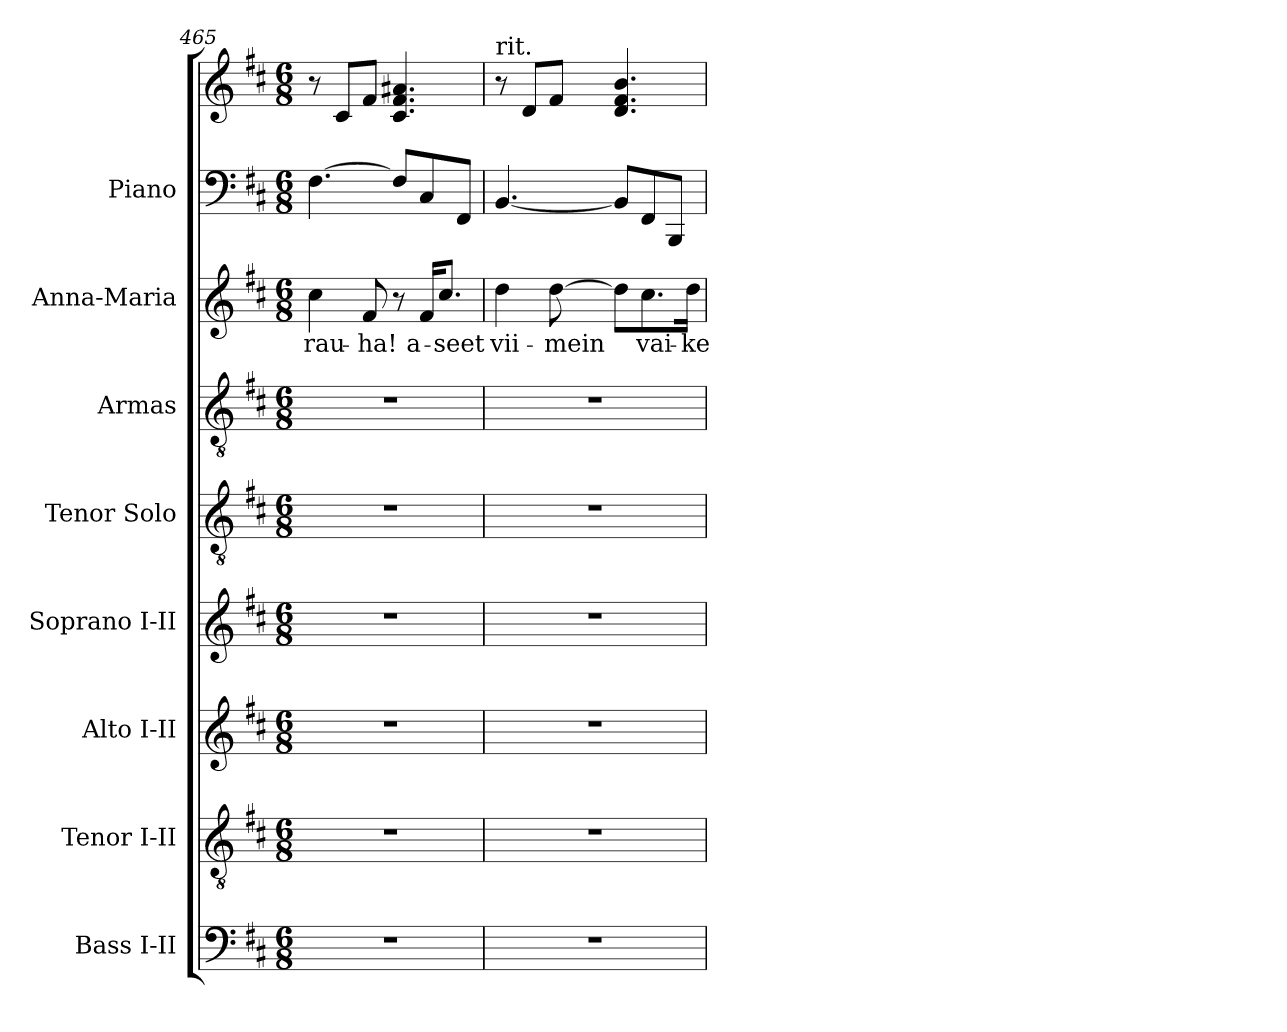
**kern	**kern	**kern	**kern	**kern	**kern	**kern	**text	**kern	**kern
*part8	*part7	*part6	*part5	*part4	*part3	*part2	*part2	*part1	*part1
*staff9	*staff8	*staff7	*staff6	*staff5	*staff4	*staff3	*staff3	*staff2	*staff1
*I"Bass I-II	*I"Tenor I-II	*I"Alto I-II	*I"Soprano I-II	*I"Tenor Solo	*I"Armas	*I"Anna-Maria	*	*I"Piano	*
*I'B.	*I'T.	*I'A.	*I'S.	*I'T. Solo	*I'Armas	*I'A-M	*	*I'Pno.	*
*clefF4	*clefGv2	*clefG2	*clefG2	*clefGv2	*clefGv2	*clefG2	*	*clefF4	*clefG2
*	*ITrd7c12	*	*	*ITrd7c12	*ITrd7c12	*	*	*	*
*k[f#c#]	*k[f#c#]	*k[f#c#]	*k[f#c#]	*k[f#c#]	*k[f#c#]	*k[f#c#]	*	*k[f#c#]	*k[f#c#]
*D:	*D:	*D:	*D:	*D:	*D:	*D:	*	*D:	*D:
*M6/8	*M6/8	*M6/8	*M6/8	*M6/8	*M6/8	*M6/8	*	*M6/8	*M6/8
=465	=465	=465	=465	=465	=465	=465	=465	=465	=465
!LO:N:vis=1	!LO:N:vis=1	!LO:N:vis=1	!LO:N:vis=1	!LO:N:vis=1	!LO:N:vis=1	!	!	!	!
!	!	!	!	!	!	!	!LO:LY:b:color=#000000	!	!
2.r	2.r	2.r	2.r	2.r	2.r	4cc#i\	rau-	[>4.F#i\	8r
.	.	.	.	.	.	.	.	.	8c#i/L
!	!	!	!	!	!	!	!LO:LY:b:color=#000000	!	!
.	.	.	.	.	.	8f#i/	-ha!	.	8f#i/J
.	.	.	.	.	.	8r	.	8F#i/L]	4.c#i/ 4.f#i 4.a#Xi
!	!	!	!	!	!	!	!LO:LY:b:color=#000000	!	!
.	.	.	.	.	.	16f#i/KL	a-	8C#i/	.
!	!	!	!	!	!	!	!LO:LY:b:color=#000000	!	!
.	.	.	.	.	.	8.cc#i/J	-seet	.	.
.	.	.	.	.	.	.	.	8FF#i/J	.
=466	=466	=466	=466	=466	=466	=466	=466	=466	=466
!LO:N:vis=1	!LO:N:vis=1	!LO:N:vis=1	!LO:N:vis=1	!LO:N:vis=1	!LO:N:vis=1	!	!	!	!
!	!	!	!	!	!	!	!	!	!LO:TX:t=rit.
!	!	!	!	!	!	!	!LO:LY:b:color=#000000	!	!
2.r	2.r	2.r	2.r	2.r	2.r	4ddi\	vii-	[<4.BBi/	8r
.	.	.	.	.	.	.	.	.	8di/L
!	!	!	!	!	!	!	!LO:LY:b:color=#000000	!	!
.	.	.	.	.	.	[>8ddi\	-mein	.	8f#i/J
.	.	.	.	.	.	8ddi\L]	.	8BBi/L]	4.di/ 4.f#i 4.bi
!	!	!	!	!	!	!	!LO:LY:b:color=#000000	!	!
.	.	.	.	.	.	8.cc#i\	vai-	8FF#i/	.
.	.	.	.	.	.	.	.	8BBBi/J	.
!	!	!	!	!	!	!	!LO:LY:b:color=#000000	!	!
.	.	.	.	.	.	16ddi\Jk	-ke-	.	.
=	=	=	=	=	=	=	=	=	=
*-	*-	*-	*-	*-	*-	*-	*-	*-	*-
